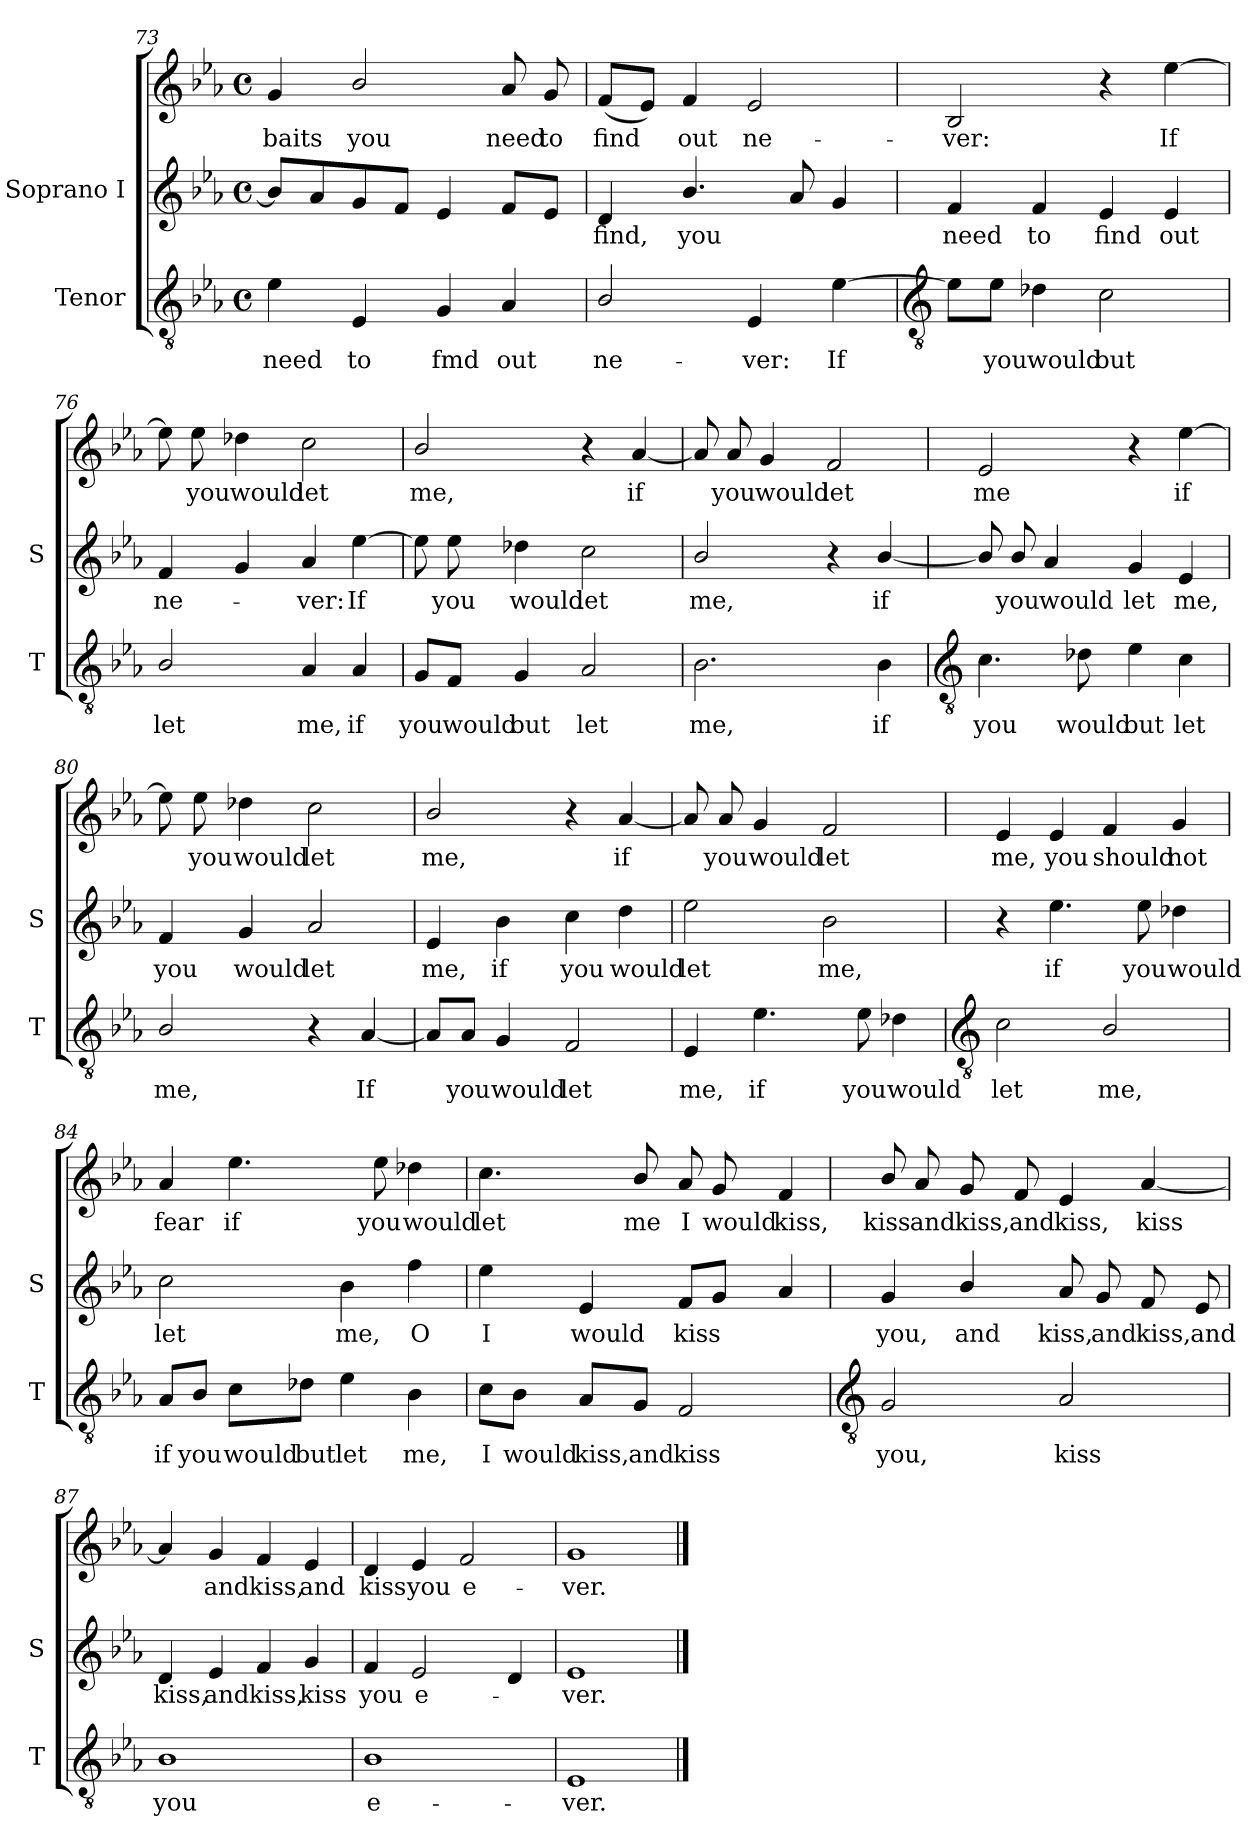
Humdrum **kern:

**kern	**text	**kern	**text	**kern	**text
*part2	*part2	*part1	*part1	*part1	*part1
*staff3	*staff3	*staff2	*staff2	*staff1	*staff1
*I"Tenor	*	*I"Soprano I	*	*	*
*I'T	*	*I'S	*	*	*
*clefGv2	*	*clefG2	*	*clefG2	*
*k[b-e-a-]	*	*k[b-e-a-]	*	*k[b-e-a-]	*
*E-:	*	*E-:	*	*E-:	*
*M4/4	*	*M4/4	*	*M4/4	*
*met(c)	*	*met(c)	*	*met(c)	*
=73	=73	=73	=73	=73	=73
!	!LO:LY:b	!	!	!	!LO:LY:b
4e-	need	8b-L]	.	4g	baits
.	.	8a-	.	.	.
!	!LO:LY:b	!	!	!	!LO:LY:b
4E-	to	8g	.	2b-/	you
.	.	8fJ	.	.	.
!	!LO:LY:b	!	!	!	!
4G	fmd	4e-	.	.	.
!	!LO:LY:b	!	!	!	!LO:LY:b
4A-	out	8fL	.	8a-	need
!	!	!	!	!	!LO:LY:b
.	.	8e-J	.	8g	to
=74	=74	=74	=74	=74	=74
!	!LO:LY:b	!	!LO:LY:b	!	!LO:LY:b
2B-/	ne-	4d	-find,	(<8fL	find
.	.	.	.	8e-J)	.
!	!	!	!LO:LY:b	!	!LO:LY:b
.	.	4.b-/	you	4f	out
!	!LO:LY:b	!	!	!	!LO:LY:b
4E-	-ver:	.	.	2e-	ne-
.	.	8a-	.	.	.
!	!LO:LY:b	!	!	!	!
[4e-	If	4g	.	.	.
!!LO:LB:g=z
=75	=75	=75	=75	=75	=75
*clefGv2	*	*	*	*	*
!	!	!	!LO:LY:b	!	!LO:LY:b
8e-\L]	.	4f	need	2B-	ver:
!	!LO:LY:b	!	!	!	!
8e-\J	you	.	.	.	.
!	!LO:LY:b	!	!LO:LY:b	!	!
4d-X	would	4f	to	.	.
!	!LO:LY:b	!	!LO:LY:b	!	!
2c	but	4e-	find	4r	.
!	!	!	!LO:LY:b	!	!LO:LY:b
.	.	4e-	out	[4ee-	If
=76	=76	=76	=76	=76	=76
!	!LO:LY:b	!	!LO:LY:b	!	!
2B-/	let	4f	ne-	8ee-]	.
!	!	!	!	!	!LO:LY:b
.	.	.	.	8ee-	you
!	!	!	!	!	!LO:LY:b
.	.	4g	.	4dd-X	would
!	!LO:LY:b	!	!LO:LY:b	!	!LO:LY:b
4A-	me,	4a-	ver:	2cc	let
!	!LO:LY:b	!	!LO:LY:b	!	!
4A-	if	[4ee-	If	.	.
=77	=77	=77	=77	=77	=77
!	!LO:LY:b	!	!	!	!LO:LY:b
8G/L	you	8ee-]	.	2b-/	me,
!	!LO:LY:b	!	!LO:LY:b	!	!
8F/J	would	8ee-	you	.	.
!	!LO:LY:b	!	!LO:LY:b	!	!
4G	but	4dd-X	would	.	.
!	!LO:LY:b	!	!LO:LY:b	!	!
2A-	let	2cc	let	4r	.
!	!	!	!	!	!LO:LY:b
.	.	.	.	[4a-	if
=78	=78	=78	=78	=78	=78
!	!LO:LY:b	!	!LO:LY:b	!	!
2.B-	me,	2b-/	me,	8a-]	.
!	!	!	!	!	!LO:LY:b
.	.	.	.	8a-	you
!	!	!	!	!	!LO:LY:b
.	.	.	.	4g	would
!	!	!	!	!	!LO:LY:b
.	.	4r	.	2f	let
!	!LO:LY:b	!	!LO:LY:b	!	!
4B-	if	[4b-/	if	.	.
!!LO:LB:g=z
=79	=79	=79	=79	=79	=79
*clefGv2	*	*	*	*	*
!	!LO:LY:b	!	!	!	!LO:LY:b
4.c	you	8b-/]	.	2e-	me
!	!	!	!LO:LY:b	!	!
.	.	8b-/	you	.	.
!	!	!	!LO:LY:b	!	!
.	.	4a-	would	.	.
!	!LO:LY:b	!	!	!	!
8d-X	would	.	.	.	.
!	!LO:LY:b	!	!LO:LY:b	!	!
4e-	but	4g	let	4r	.
!	!LO:LY:b	!	!LO:LY:b	!	!LO:LY:b
4c	let	4e-	me,	[4ee-	if
=80	=80	=80	=80	=80	=80
!	!LO:LY:b	!	!LO:LY:b	!	!
2B-/	me,	4f	you	8ee-]	.
!	!	!	!	!	!LO:LY:b
.	.	.	.	8ee-	you
!	!	!	!LO:LY:b	!	!LO:LY:b
.	.	4g	would	4dd-X	would
!	!	!	!LO:LY:b	!	!LO:LY:b
4r	.	2a-	let	2cc	let
!	!LO:LY:b	!	!	!	!
[4A-	If	.	.	.	.
=81	=81	=81	=81	=81	=81
!	!	!	!LO:LY:b	!	!LO:LY:b
8A-/L]	.	4e-	me,	2b-/	me,
!	!LO:LY:b	!	!	!	!
8A-/J	you	.	.	.	.
!	!LO:LY:b	!	!LO:LY:b	!	!
4G	would	4b-	if	.	.
!	!LO:LY:b	!	!LO:LY:b	!	!
2F	let	4cc	you	4r	.
!	!	!	!LO:LY:b	!	!LO:LY:b
.	.	4dd	would	[4a-	if
=82	=82	=82	=82	=82	=82
!	!LO:LY:b	!	!LO:LY:b	!	!
4E-	me,	2ee-	let	8a-]	.
!	!	!	!	!	!LO:LY:b
.	.	.	.	8a-	you
!	!LO:LY:b	!	!	!	!LO:LY:b
4.e-	if	.	.	4g	would
!	!	!	!LO:LY:b	!	!LO:LY:b
.	.	2b-	me,	2f	let
!	!LO:LY:b	!	!	!	!
8e-	you	.	.	.	.
!	!LO:LY:b	!	!	!	!
4d-X	would	.	.	.	.
!!LO:LB:g=z
=83	=83	=83	=83	=83	=83
*clefGv2	*	*	*	*	*
!	!LO:LY:b	!	!	!	!LO:LY:b
2c	let	4r	.	4e-	me,
!	!	!	!LO:LY:b	!	!LO:LY:b
.	.	4.ee-	if	4e-	you
!	!LO:LY:b	!	!	!	!LO:LY:b
2B-/	me,	.	.	4f	should
!	!	!	!LO:LY:b	!	!
.	.	8ee-	you	.	.
!	!	!	!LO:LY:b	!	!LO:LY:b
.	.	4dd-X	would	4g	not
=84	=84	=84	=84	=84	=84
!	!LO:LY:b	!	!LO:LY:b	!	!LO:LY:b
8A-/L	if	2cc	let	4a-	fear
!	!LO:LY:b	!	!	!	!
8B-/J	you	.	.	.	.
!	!LO:LY:b	!	!	!	!LO:LY:b
8c\L	would	.	.	4.ee-	if
!	!LO:LY:b	!	!	!	!
8d-X\J	but	.	.	.	.
!	!LO:LY:b	!	!LO:LY:b	!	!
4e-	let	4b-	me,	.	.
!	!	!	!	!	!LO:LY:b
.	.	.	.	8ee-	you
!	!LO:LY:b	!	!LO:LY:b	!	!LO:LY:b
4B-	me,	4ff	O	4dd-X	would
=85	=85	=85	=85	=85	=85
!	!LO:LY:b	!	!LO:LY:b	!	!LO:LY:b
8c\L	I	4ee-	I	4.cc	let
!	!LO:LY:b	!	!	!	!
8B-\J	would	.	.	.	.
!	!LO:LY:b	!	!LO:LY:b	!	!
8A-/L	kiss,	4e-	would	.	.
!	!LO:LY:b	!	!	!	!LO:LY:b
8G/J	and	.	.	8b-/	me
!	!LO:LY:b	!	!LO:LY:b	!	!LO:LY:b
2F	kiss	8fL	kiss	8a-	I
!	!	!	!	!	!LO:LY:b
.	.	8gJ	.	8g	would
!	!	!	!	!	!LO:LY:b
.	.	4a-	.	4f	kiss,
!!LO:LB:g=z
=86	=86	=86	=86	=86	=86
*clefGv2	*	*	*	*	*
!	!LO:LY:b	!	!LO:LY:b	!	!LO:LY:b
2G	you,	4g	you,	8b-/	kiss
!	!	!	!	!	!LO:LY:b
.	.	.	.	8a-	and
!	!	!	!LO:LY:b	!	!LO:LY:b
.	.	4b-/	and	8g	kiss,
!	!	!	!	!	!LO:LY:b
.	.	.	.	8f	and
!	!LO:LY:b	!	!LO:LY:b	!	!LO:LY:b
2A-	kiss	8a-	kiss,	4e-	kiss,
!	!	!	!LO:LY:b	!	!
.	.	8g	and	.	.
!	!	!	!LO:LY:b	!	!LO:LY:b
.	.	8f	kiss,	[4a-	kiss
!	!	!	!LO:LY:b	!	!
.	.	8e-	and	.	.
=87	=87	=87	=87	=87	=87
!	!LO:LY:b	!	!LO:LY:b	!	!
1B-	you	4d	kiss,	4a-]	.
!	!	!	!LO:LY:b	!	!LO:LY:b
.	.	4e-	and	4g	and
!	!	!	!LO:LY:b	!	!LO:LY:b
.	.	4f	kiss,	4f	kiss,
!	!	!	!LO:LY:b	!	!LO:LY:b
.	.	4g	kiss	4e-	and
=88	=88	=88	=88	=88	=88
!	!LO:LY:b	!	!LO:LY:b	!	!LO:LY:b
1B-	e-	4f	-you	4d	kiss
!	!	!	!LO:LY:b	!	!LO:LY:b
.	.	2e-	e-	4e-	you
!	!	!	!	!	!LO:LY:b
.	.	.	.	2f	e-
.	.	4d	.	.	.
=89	=89	=89	=89	=89	=89
!	!LO:LY:b	!	!LO:LY:b	!	!LO:LY:b
1E-	-ver.	1e-	ver.	1g	ver.
==	==	==	==	==	==
*-	*-	*-	*-	*-	*-
